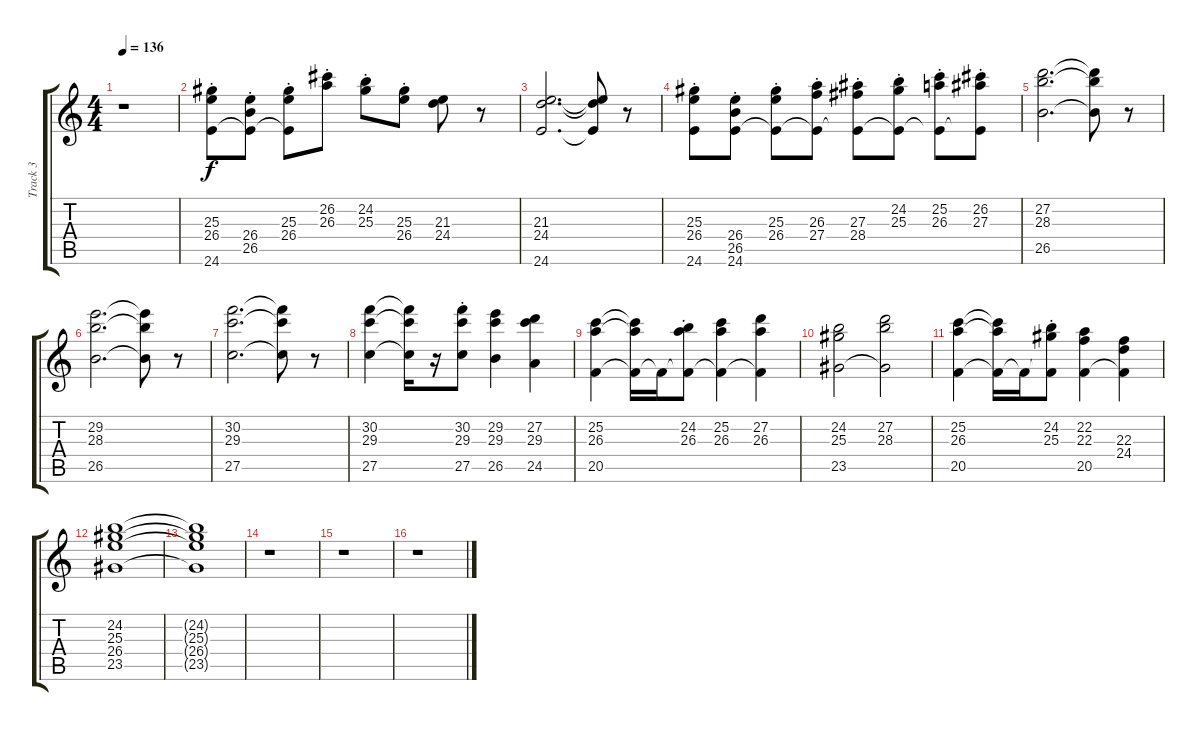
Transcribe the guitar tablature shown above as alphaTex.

\track ("Track 3" "Track 3") {instrument panflute}
\staff {score tabs}
\tuning (E4 B3 G3 D3 A2 E2) {hide}
\ts (4 4)
\tempo 136
\clef g2
\ks c
r.1{dy f} |
(25.3{st} 26.4{st} 24.6).8{volume 10 instrument panflute} (26.4{st} 26.5{st} 24.6{t}).8 (25.3{st} 26.4{st} 24.6{t}).8 (26.2{st} 26.3{st}).8 (24.2{st} 25.3{st}).8 (25.3{st} 26.4{st}).8 (21.3 24.4).8 r.8 |
(21.3 24.4 24.6).2{d} (21.3{t} 24.4{t} 24.6{t}).8 r.8 |
(25.3{st} 26.4{st} 24.6{st}).8 (26.4{st} 26.5{st} 24.6).8 (25.3{st} 26.4{st} 24.6{t}).8 (26.3{st} 27.4{st} 24.6{t}).8 (27.3{st} 28.4{st} 24.6{t}).8 (24.2{st} 25.3{st} 24.6{t}).8 (25.2{st} 26.3{st} 24.6{t}).8 (26.2{st} 27.3{st} 24.6{t}).8 |
(27.2 28.3 26.5).2{d} (27.2{t} 28.3{t} 26.5{t}).8 r.8 |
(29.2 28.3 26.5).2{d} (29.2{t} 28.3{t} 26.5{t}).8 r.8 |
(30.2 29.3 27.5).2{d} (30.2{t} 29.3{t} 27.5{t}).8 r.8 |
(30.2 29.3 27.5).4 (30.2{t} 29.3{t} 27.5{t}).16 r.16 (30.2{st} 29.3{st} 27.5{st}).8 (29.2 29.3 26.5).4 (27.2 29.3 24.5).4 |
(25.2 26.3 20.5).4 (25.2{t} 26.3{t} 20.5{t}).16 20.5{t}.16 (24.2{st} 26.3{st} 20.5{t}).8 (25.2 26.3 20.5{t}).4 (27.2 26.3 20.5{t}).4 |
(24.2 25.3 23.5).2 (27.2 28.3 23.5{t}).2 |
(25.2 26.3 20.5).4 (25.2{t} 26.3{t} 20.5{t}).16 20.5{t}.16 (24.2{st} 25.3{st} 20.5{t}).8 (22.2 22.3 20.5).4 (22.3 24.4 20.5{t}).4 |
(24.2 25.3 26.4 23.5).1 |
(24.2{t} 25.3{t} 26.4{t} 23.5{t}).1 |
r.1 |
r.1 |
r.1
